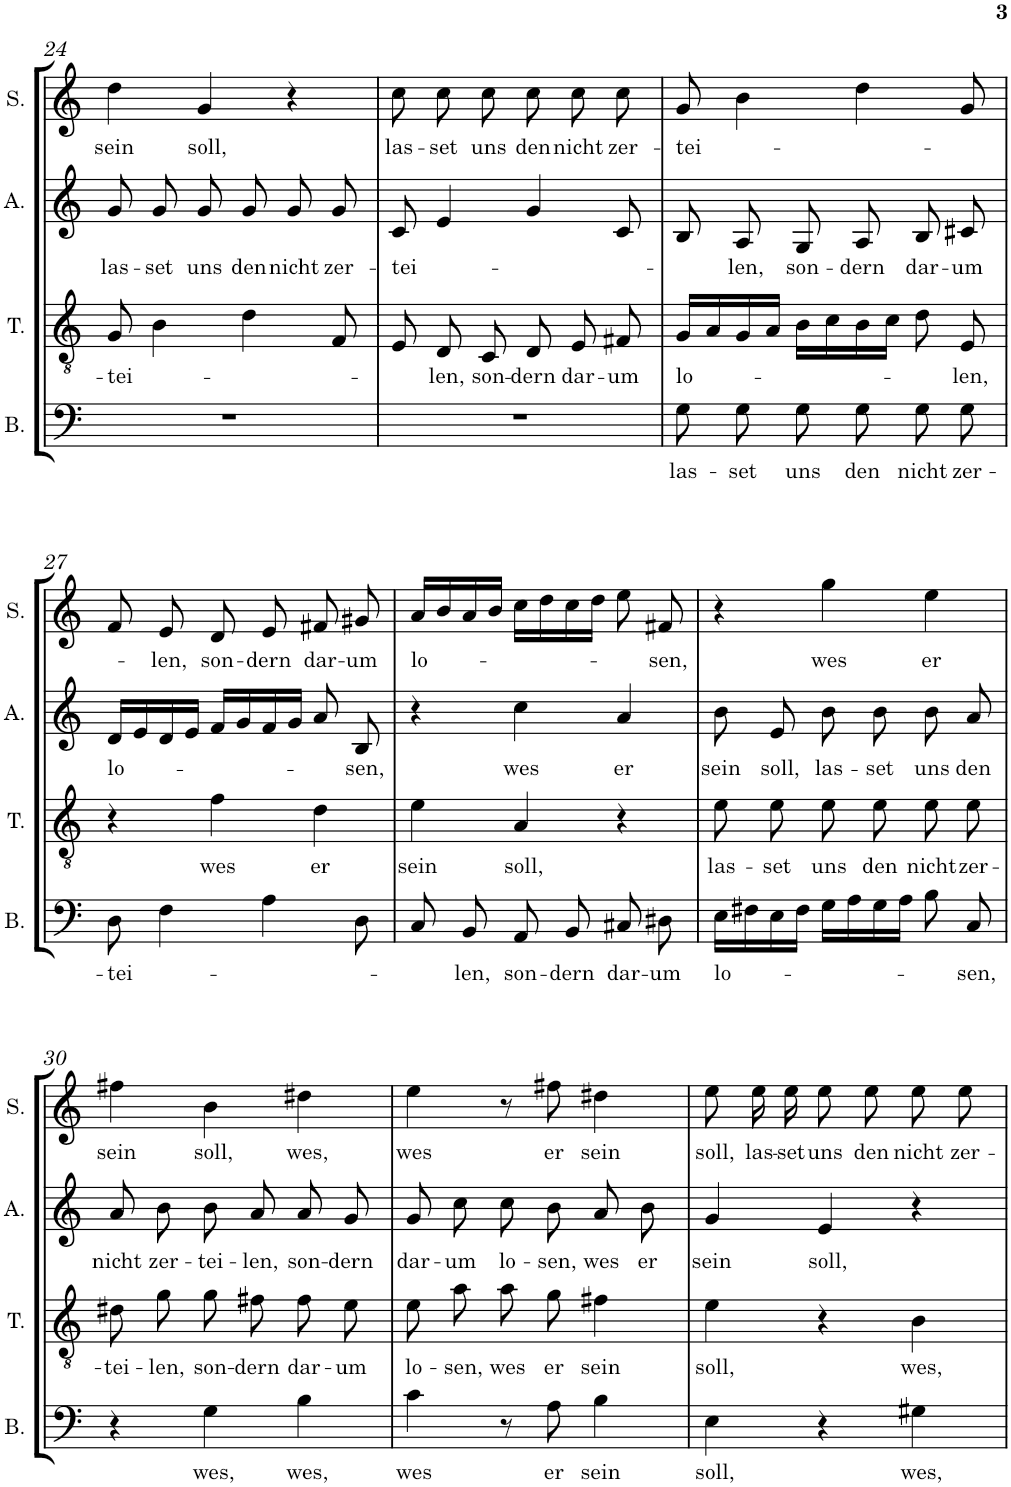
**kern	**text	**kern	**text	**kern	**text	**kern	**text
*part4	*part4	*part3	*part3	*part2	*part2	*part1	*part1
*staff4	*staff4	*staff3	*staff3	*staff2	*staff2	*staff1	*staff1
*I"Baß	*	*I"Tenor	*	*I"Alt	*	*I"Sopran	*
*I'B.	*	*I'T.	*	*I'A.	*	*I'S.	*
!!LO:PB:g=z
*clefF4	*	*clefGv2	*	*clefG2	*	*clefG2	*
*k[]	*	*k[]	*	*k[]	*	*k[]	*
*M3/4	*	*M3/4	*	*M3/4	*	*M3/4	*
=24	=24	=24	=24	=24	=24	=24	=24
!	!	!	!LO:LY:b	!	!LO:LY:b	!	!LO:LY:b
2.r	.	8G/	-tei-	8g/	las-	4dd\	sein
!	!	!	!	!	!LO:LY:b	!	!
.	.	4B\	.	8g/	-set	.	.
!	!	!	!	!	!LO:LY:b	!	!LO:LY:b
.	.	.	.	8g/	uns	4g/	soll,
!	!	!	!	!	!LO:LY:b	!	!
.	.	4d\	.	8g/	den	.	.
!	!	!	!	!	!LO:LY:b	!	!
.	.	.	.	8g/	nicht	4r	.
!	!	!	!	!	!LO:LY:b	!	!
.	.	8F/	.	8g/	zer-	.	.
=25	=25	=25	=25	=25	=25	=25	=25
!	!	!	!	!	!LO:LY:b	!	!LO:LY:b
2.r	.	8E/	.	8c/	-tei-	8cc\	las-
!	!	!	!LO:LY:b	!	!	!	!LO:LY:b
.	.	8D/	-len,	4e/	.	8cc\	-set
!	!	!	!LO:LY:b	!	!	!	!LO:LY:b
.	.	8C/	son-	.	.	8cc\	uns
!	!	!	!LO:LY:b	!	!	!	!LO:LY:b
.	.	8D/	-dern	4g/	.	8cc\	den
!	!	!	!LO:LY:b	!	!	!	!LO:LY:b
.	.	8E/	dar-	.	.	8cc\	nicht
!	!	!	!LO:LY:b	!	!	!	!LO:LY:b
.	.	8F#X/	-um	8c/	.	8cc\	zer-
=26	=26	=26	=26	=26	=26	=26	=26
!	!LO:LY:b	!	!LO:LY:b	!	!	!	!LO:LY:b
8G\	las-	16G/LL	lo-	8B/	.	8g/	-tei-
.	.	16A/	.	.	.	.	.
!	!LO:LY:b	!	!	!	!LO:LY:b	!	!
8G\	-set	16G/	.	8A/	-len,	4b\	.
.	.	16A/JJ	.	.	.	.	.
!	!LO:LY:b	!	!	!	!LO:LY:b	!	!
8G\	uns	16B\LL	.	8G/	son-	.	.
.	.	16c\	.	.	.	.	.
!	!LO:LY:b	!	!	!	!LO:LY:b	!	!
8G\	den	16B\	.	8A/	-dern	4dd\	.
.	.	16c\JJ	.	.	.	.	.
!	!LO:LY:b	!	!	!	!LO:LY:b	!	!
8G\	nicht	8d\	.	8B/	dar-	.	.
!	!LO:LY:b	!	!LO:LY:b	!	!LO:LY:b	!	!
8G\	zer-	8E/	-len,	8c#X/	-um	8g/	.
!!LO:LB:g=z
=27	=27	=27	=27	=27	=27	=27	=27
!	!LO:LY:b	!	!	!	!LO:LY:b	!	!
8D\	-tei-	4r	.	16d/LL	lo-	8f/	.
.	.	.	.	16e/	.	.	.
!	!	!	!	!	!	!	!LO:LY:b
4F\	.	.	.	16d/	.	8e/	-len,
.	.	.	.	16e/JJ	.	.	.
!	!	!	!LO:LY:b	!	!	!	!LO:LY:b
.	.	4f\	wes	16f/LL	.	8d/	son-
.	.	.	.	16g/	.	.	.
!	!	!	!	!	!	!	!LO:LY:b
4A\	.	.	.	16f/	.	8e/	-dern
.	.	.	.	16g/JJ	.	.	.
!	!	!	!LO:LY:b	!	!	!	!LO:LY:b
.	.	4d\	er	8a/	.	8f#X/	dar-
!	!	!	!	!	!LO:LY:b	!	!LO:LY:b
8D\	.	.	.	8B/	-sen,	8g#X/	-um
=28	=28	=28	=28	=28	=28	=28	=28
!	!	!	!LO:LY:b	!	!	!	!LO:LY:b
8C/	.	4e\	sein	4r	.	16a/LL	lo-
.	.	.	.	.	.	16b/	.
!	!LO:LY:b	!	!	!	!	!	!
8BB/	-len,	.	.	.	.	16a/	.
.	.	.	.	.	.	16b/JJ	.
!	!LO:LY:b	!	!LO:LY:b	!	!LO:LY:b	!	!
8AA/	son-	4A/	soll,	4cc\	wes	16cc\LL	.
.	.	.	.	.	.	16dd\	.
!	!LO:LY:b	!	!	!	!	!	!
8BB/	-dern	.	.	.	.	16cc\	.
.	.	.	.	.	.	16dd\JJ	.
!	!LO:LY:b	!	!	!	!LO:LY:b	!	!
8C#X/	dar-	4r	.	4a/	er	8ee\	.
!	!LO:LY:b	!	!	!	!	!	!LO:LY:b
8D#X\	-um	.	.	.	.	8f#X/	-sen,
=29	=29	=29	=29	=29	=29	=29	=29
!	!LO:LY:b	!	!LO:LY:b	!	!LO:LY:b	!	!
16E\LL	lo-	8e\	las-	8b\	sein	4r	.
16F#X\	.	.	.	.	.	.	.
!	!	!	!LO:LY:b	!	!LO:LY:b	!	!
16E\	.	8e\	-set	8e/	soll,	.	.
16F#\JJ	.	.	.	.	.	.	.
!	!	!	!LO:LY:b	!	!LO:LY:b	!	!LO:LY:b
16G\LL	.	8e\	uns	8b\	las-	4gg\	wes
16A\	.	.	.	.	.	.	.
!	!	!	!LO:LY:b	!	!LO:LY:b	!	!
16G\	.	8e\	den	8b\	-set	.	.
16A\JJ	.	.	.	.	.	.	.
!	!	!	!LO:LY:b	!	!LO:LY:b	!	!LO:LY:b
8B\	.	8e\	nicht	8b\	uns	4ee\	er
!	!LO:LY:b	!	!LO:LY:b	!	!LO:LY:b	!	!
8C/	-sen,	8e\	zer-	8a/	den	.	.
!!LO:LB:g=z
=30	=30	=30	=30	=30	=30	=30	=30
!	!	!	!LO:LY:b	!	!LO:LY:b	!	!LO:LY:b
4r	.	8d#X\	-tei-	8a/	nicht	4ff#X\	sein
!	!	!	!LO:LY:b	!	!LO:LY:b	!	!
.	.	8g\	-len,	8b\	zer-	.	.
!	!LO:LY:b	!	!LO:LY:b	!	!LO:LY:b	!	!LO:LY:b
4G\	wes,	8g\	son-	8b\	-tei-	4b\	soll,
!	!	!	!LO:LY:b	!	!LO:LY:b	!	!
.	.	8f#X\	-dern	8a/	-len,	.	.
!	!LO:LY:b	!	!LO:LY:b	!	!LO:LY:b	!	!LO:LY:b
4B\	wes,	8f#\	dar-	8a/	son-	4dd#X\	wes,
!	!	!	!LO:LY:b	!	!LO:LY:b	!	!
.	.	8e\	-um	8g/	-dern	.	.
=31	=31	=31	=31	=31	=31	=31	=31
!	!LO:LY:b	!	!LO:LY:b	!	!LO:LY:b	!	!LO:LY:b
4c\	wes	8e\	lo-	8g/	dar-	4ee\	wes
!	!	!	!LO:LY:b	!	!LO:LY:b	!	!
.	.	8a\	-sen,	8cc\	-um	.	.
!	!	!	!LO:LY:b	!	!LO:LY:b	!	!
8r	.	8a\	wes	8cc\	lo-	8r	.
!	!LO:LY:b	!	!LO:LY:b	!	!LO:LY:b	!	!LO:LY:b
8A\	er	8g\	er	8b\	-sen,	8ff#X\	er
!	!LO:LY:b	!	!LO:LY:b	!	!LO:LY:b	!	!LO:LY:b
4B\	sein	4f#X\	sein	8a/	wes	4dd#X\	sein
!	!	!	!	!	!LO:LY:b	!	!
.	.	.	.	8b\	er	.	.
=32	=32	=32	=32	=32	=32	=32	=32
!	!LO:LY:b	!	!LO:LY:b	!	!LO:LY:b	!	!LO:LY:b
4E\	soll,	4e\	soll,	4g/	sein	8ee\	soll,
!	!	!	!	!	!	!	!LO:LY:b
.	.	.	.	.	.	16ee\	las-
!	!	!	!	!	!	!	!LO:LY:b
.	.	.	.	.	.	16ee\	-set
!	!	!	!	!	!LO:LY:b	!	!LO:LY:b
4r	.	4r	.	4e/	soll,	8ee\	uns
!	!	!	!	!	!	!	!LO:LY:b
.	.	.	.	.	.	8ee\	den
!	!LO:LY:b	!	!LO:LY:b	!	!	!	!LO:LY:b
4G#X\	wes,	4B\	wes,	4r	.	8ee\	nicht
!	!	!	!	!	!	!	!LO:LY:b
.	.	.	.	.	.	8ee\	zer-
=	=	=	=	=	=	=	=
*-	*-	*-	*-	*-	*-	*-	*-
